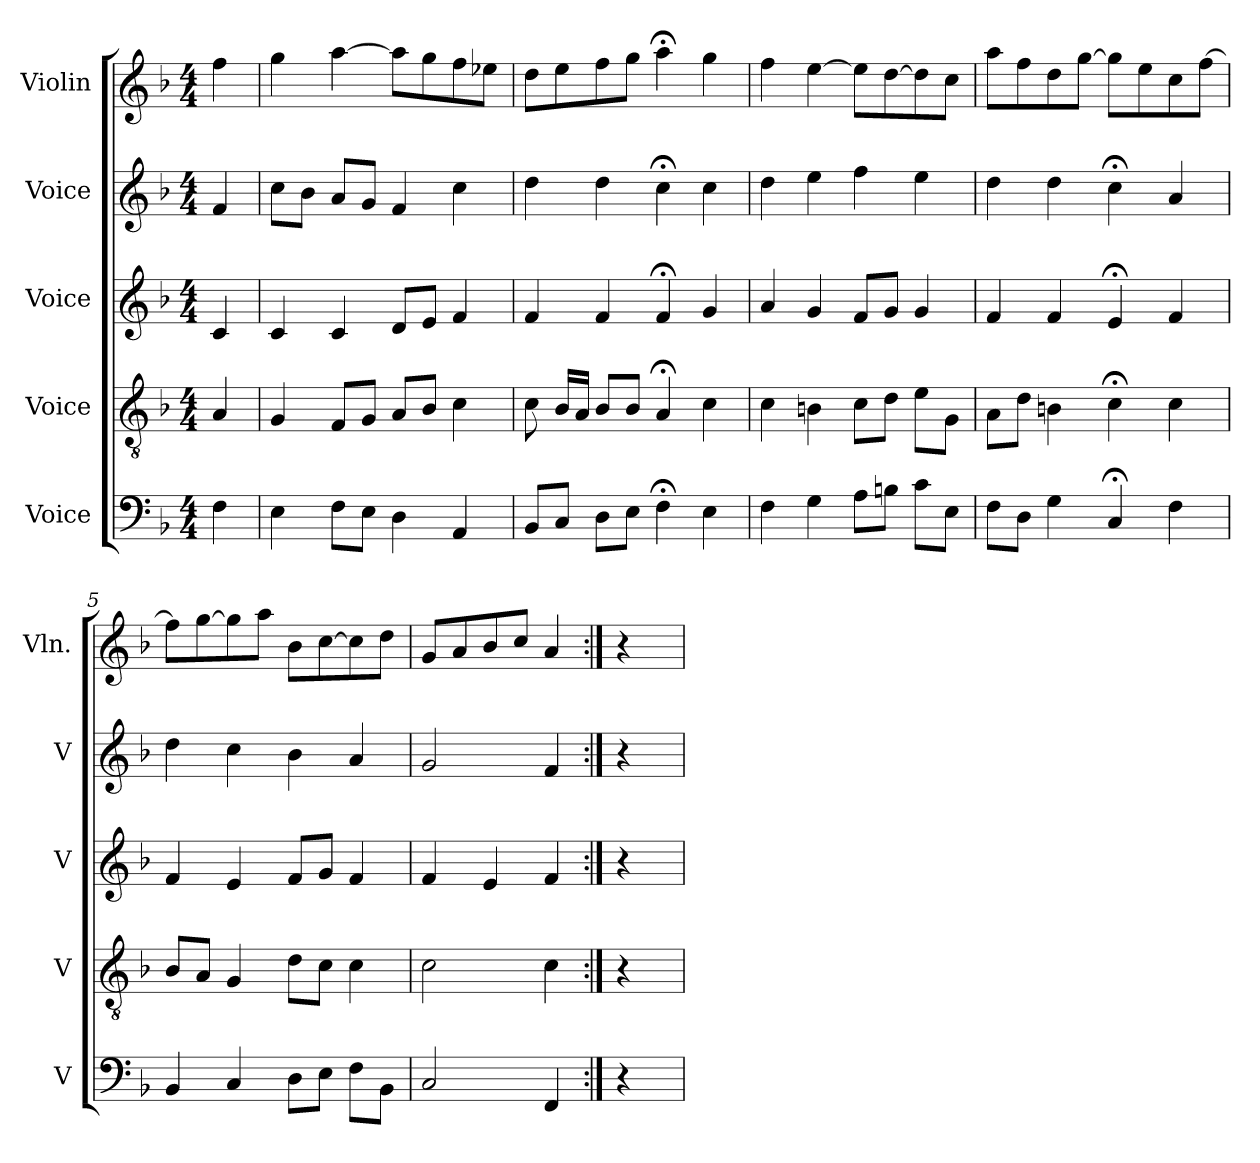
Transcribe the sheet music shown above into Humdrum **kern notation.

**kern	**kern	**kern	**kern	**kern
*part5	*part4	*part3	*part2	*part1
*staff5	*staff4	*staff3	*staff2	*staff1
*I"Voice	*I"Voice	*I"Voice	*I"Voice	*I"Violin
*I'V	*I'V	*I'V	*I'V	*I'Vln.
*clefF4	*clefGv2	*clefG2	*clefG2	*clefG2
*k[b-]	*k[b-]	*k[b-]	*k[b-]	*k[b-]
*M4/4	*M4/4	*M4/4	*M4/4	*M4/4
=	=	=	=	=
4F\	4A/	4c/	4f/	4ff\
=1	=1	=1	=1	=1
4E\	4G/	4c/	8cc\L	4gg\
.	.	.	8b-\J	.
8F\L	8F/L	4c/	8a/L	[4aa\
8E\J	8G/J	.	8g/J	.
4D\	8A/L	8d/L	4f/	8aa\L]
.	8B-/J	8e/J	.	8gg\
4AA/	4c\	4f/	4cc\	8ff\
.	.	.	.	8ee-X\J
=2	=2	=2	=2	=2
8BB-/L	8c\	4f/	4dd\	8dd\L
8C/J	16B-/LL	.	.	8ee\
.	16A/JJ	.	.	.
8D\L	8B-/L	4f/	4dd\	8ff\
8E\J	8B-/J	.	.	8gg\J
4F;<\	4A;</	4f;</	4cc;<\	4aa;<\
4E\	4c\	4g/	4cc\	4gg\
=3	=3	=3	=3	=3
4F\	4c\	4a/	4dd\	4ff\
4G\	4Bn\	4g/	4ee\	[4ee\
8A\L	8c\L	8f/L	4ff\	8ee\L]
8Bn\J	8d\J	8g/J	.	[8dd\
8c\L	8e\L	4g/	4ee\	8dd\]
8E\J	8G\J	.	.	8cc\J
=4	=4	=4	=4	=4
8F\L	8A\L	4f/	4dd\	8aa\L
8D\J	8d\J	.	.	8ff\
4G\	4Bn\	4f/	4dd\	8dd\
.	.	.	.	[8gg\J
4C;</	4c;<\	4e;</	4cc;<\	8gg\L]
.	.	.	.	8ee\
4F\	4c\	4f/	4a/	8cc\
.	.	.	.	[8ff\J
!!LO:LB:g=z
=5	=5	=5	=5	=5
4BB-/	8B-/L	4f/	4dd\	8ff\L]
.	8A/J	.	.	[8gg\
4C/	4G/	4e/	4cc\	8gg\]
.	.	.	.	8aa\J
8D\L	8d\L	8f/L	4b-\	8b-\L
8E\J	8c\J	8g/J	.	[8cc\
8F\L	4c\	4f/	4a/	8cc\]
8BB-\J	.	.	.	8dd\J
=6	=6	=6	=6	=6
2C/	2c\	4f/	2g/	8g/L
.	.	.	.	8a/
.	.	4e/	.	8b-/
.	.	.	.	8cc/J
4FF/	4c\	4f/	4f/	4a/
=6X1:|!	=6X1:|!	=6X1:|!	=6X1:|!	=6X1:|!
4r	4r	4r	4r	4r
=	=	=	=	=
*-	*-	*-	*-	*-
